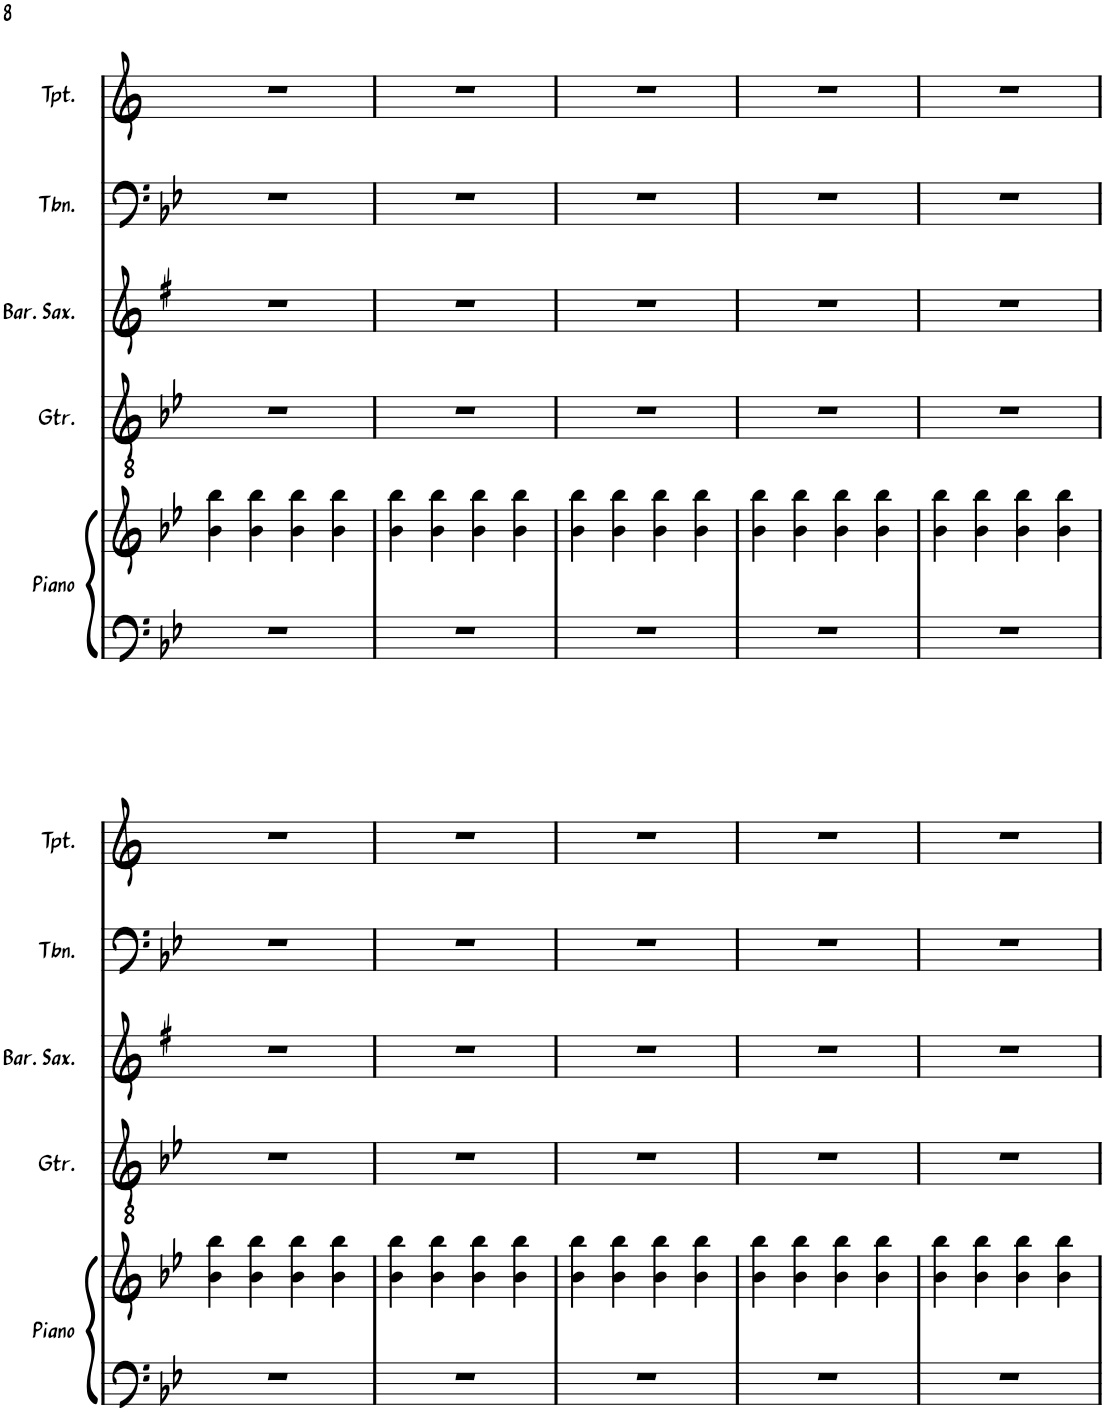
**kern	**kern	**kern	**kern	**kern	**kern
*part5	*part5	*part4	*part3	*part2	*part1
*staff6	*staff5	*staff4	*staff3	*staff2	*staff1
*I"Piano	*	*I"Guitar	*I"Baritone Saxophone	*I"Trombone	*I"Trumpet
*I'Piano	*	*I'Gtr.	*I'Bar. Sax.	*I'Tbn.	*I'Tpt.
!!LO:PB:g=z
*clefF4	*clefG2	*clefGv2	*clefG2	*clefF4	*clefG2
*	*	*	*Trd12c21	*	*Trd1c2
*k[b-e-]	*k[b-e-]	*k[b-e-]	*k[f#]	*k[b-e-]	*k[]
*M4/4	*M4/4	*M4/4	*M4/4	*M4/4	*M4/4
=52	=52	=52	=52	=52	=52
1r	4b-\ 4bb-\	1r	1r	1r	1r
.	4b-\ 4bb-\	.	.	.	.
.	4b-\ 4bb-\	.	.	.	.
.	4b-\ 4bb-\	.	.	.	.
=53	=53	=53	=53	=53	=53
1r	4b-\ 4bb-\	1r	1r	1r	1r
.	4b-\ 4bb-\	.	.	.	.
.	4b-\ 4bb-\	.	.	.	.
.	4b-\ 4bb-\	.	.	.	.
=54	=54	=54	=54	=54	=54
1r	4b-\ 4bb-\	1r	1r	1r	1r
.	4b-\ 4bb-\	.	.	.	.
.	4b-\ 4bb-\	.	.	.	.
.	4b-\ 4bb-\	.	.	.	.
=55	=55	=55	=55	=55	=55
1r	4b-\ 4bb-\	1r	1r	1r	1r
.	4b-\ 4bb-\	.	.	.	.
.	4b-\ 4bb-\	.	.	.	.
.	4b-\ 4bb-\	.	.	.	.
=56	=56	=56	=56	=56	=56
1r	4b-\ 4bb-\	1r	1r	1r	1r
.	4b-\ 4bb-\	.	.	.	.
.	4b-\ 4bb-\	.	.	.	.
.	4b-\ 4bb-\	.	.	.	.
!!LO:LB:g=z
=57	=57	=57	=57	=57	=57
1r	4b-\ 4bb-\	1r	1r	1r	1r
.	4b-\ 4bb-\	.	.	.	.
.	4b-\ 4bb-\	.	.	.	.
.	4b-\ 4bb-\	.	.	.	.
=58	=58	=58	=58	=58	=58
1r	4b-\ 4bb-\	1r	1r	1r	1r
.	4b-\ 4bb-\	.	.	.	.
.	4b-\ 4bb-\	.	.	.	.
.	4b-\ 4bb-\	.	.	.	.
=59	=59	=59	=59	=59	=59
1r	4b-\ 4bb-\	1r	1r	1r	1r
.	4b-\ 4bb-\	.	.	.	.
.	4b-\ 4bb-\	.	.	.	.
.	4b-\ 4bb-\	.	.	.	.
=60	=60	=60	=60	=60	=60
1r	4b-\ 4bb-\	1r	1r	1r	1r
.	4b-\ 4bb-\	.	.	.	.
.	4b-\ 4bb-\	.	.	.	.
.	4b-\ 4bb-\	.	.	.	.
=61	=61	=61	=61	=61	=61
1r	4b-\ 4bb-\	1r	1r	1r	1r
.	4b-\ 4bb-\	.	.	.	.
.	4b-\ 4bb-\	.	.	.	.
.	4b-\ 4bb-\	.	.	.	.
=	=	=	=	=	=
*-	*-	*-	*-	*-	*-
